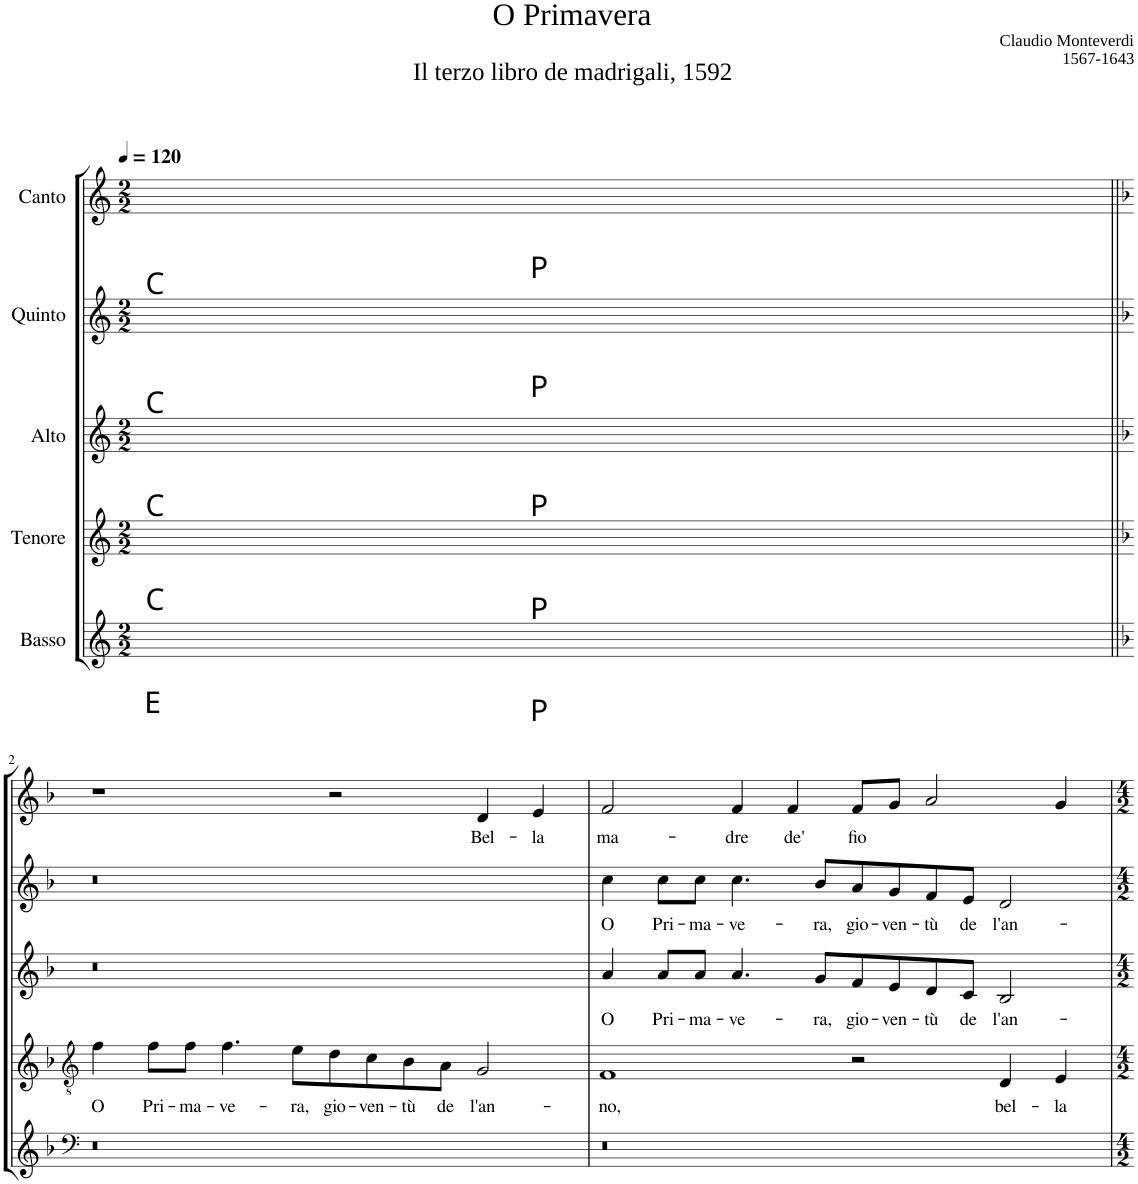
**kern	**kern	**text	**kern	**text	**kern	**text	**kern	**text
*part5	*part4	*part4	*part3	*part3	*part2	*part2	*part1	*part1
*staff5	*staff4	*staff4	*staff3	*staff3	*staff2	*staff2	*staff1	*staff1
*I"Basso	*I"Tenore	*	*I"Alto	*	*I"Quinto	*	*I"Canto	*
*clefG2	*clefG2	*	*clefG2	*	*clefG2	*	*clefG2	*
*k[]	*k[]	*	*k[]	*	*k[]	*	*k[]	*
*M2/2	*M2/2	*	*M2/2	*	*M2/2	*	*M2/2	*
*MM120	*MM120	*	*MM120	*	*MM120	*	*MM120	*
=1	=1	=1	=1	=1	=1	=1	=1	=1
!	!	!	!	!	!	!	!LO:TX:b:t=C	!
!	!	!	!	!	!LO:TX:b:t=C	!	!	!
!	!	!	!LO:TX:b:t=C	!	!	!	!	!
!	!LO:TX:b:t=C	!	!	!	!	!	!	!
!LO:TX:b:t=E	!	!	!	!	!	!	!	!
8ryy	8ryy	.	8ryy	.	8ryy	.	8ryy	.
8ryy	8ryy	.	8ryy	.	8ryy	.	8ryy	.
!	!	!	!	!	!	!	!LO:TX:b:t=P	!
!	!	!	!	!	!LO:TX:b:t=P	!	!	!
!	!	!	!LO:TX:b:t=P	!	!	!	!	!
!	!LO:TX:b:t=P	!	!	!	!	!	!	!
!LO:TX:b:t=P	!	!	!	!	!	!	!	!
4ryy	4ryy	.	4ryy	.	4ryy	.	4ryy	.
4ryy	4ryy	.	4ryy	.	4ryy	.	4ryy	.
!!LO:LB:g=z
=2||	=2||	=2||	=2||	=2||	=2||	=2||	=2||	=2||
*clefF4	*clefGv2	*	*	*	*	*	*	*
*k[b-]	*k[b-]	*	*k[b-]	*	*k[b-]	*	*k[b-]	*
*F:	*F:	*	*F:	*	*F:	*	*F:	*
!	!	!LO:LY:b	!	!	!	!	!	!
1r	4f\	O	1r	.	1r	.	1r	.
!	!	!LO:LY:b	!	!	!	!	!	!
.	8f\L	Pri-	.	.	.	.	.	.
!	!	!LO:LY:b	!	!	!	!	!	!
.	8f\J	-ma-	.	.	.	.	.	.
!	!	!LO:LY:b	!	!	!	!	!	!
.	4.f\	-ve-	.	.	.	.	.	.
!	!	!LO:LY:b	!	!	!	!	!	!
.	8e\L	-ra,	.	.	.	.	.	.
!	!	!LO:LY:b	!	!	!	!	!	!
1ryy	8d\	gio-	1ryy	.	1ryy	.	2r	.
!	!	!LO:LY:b	!	!	!	!	!	!
.	8c\	-ven-	.	.	.	.	.	.
!	!	!LO:LY:b	!	!	!	!	!	!
.	8B-\	-tù	.	.	.	.	.	.
!	!	!LO:LY:b	!	!	!	!	!	!
.	8A\J	de	.	.	.	.	.	.
!	!	!LO:LY:b	!	!	!	!	!	!LO:LY:b
.	2G/	l'an-	.	.	.	.	4d/	Bel-
!	!	!	!	!	!	!	!	!LO:LY:b
.	.	.	.	.	.	.	4e/	-la
=3	=3	=3	=3	=3	=3	=3	=3	=3
!	!	!LO:LY:b	!	!LO:LY:b	!	!LO:LY:b	!	!LO:LY:b
1r	1F	-no,	4a/	O	4cc\	O	2f/	ma-
!	!	!	!	!LO:LY:b	!	!LO:LY:b	!	!
.	.	.	8a/L	Pri-	8cc\L	Pri-	.	.
!	!	!	!	!LO:LY:b	!	!LO:LY:b	!	!
.	.	.	8a/J	-ma-	8cc\J	-ma-	.	.
!	!	!	!	!LO:LY:b	!	!LO:LY:b	!	!LO:LY:b
.	.	.	4.a/	-ve-	4.cc\	-ve-	4f/	-dre
!	!	!	!	!	!	!	!	!LO:LY:b
.	.	.	.	.	.	.	4f/	de'
!	!	!	!	!LO:LY:b	!	!LO:LY:b	!	!
.	.	.	8g/L	-ra,	8b-/L	-ra,	.	.
!	!	!	!	!LO:LY:b	!	!LO:LY:b	!	!LO:LY:b
1ryy	2r	.	8f/	gio-	8a/	gio-	8f/L	fio
!	!	!	!	!LO:LY:b	!	!LO:LY:b	!	!
.	.	.	8e/	-ven-	8g/	-ven-	8g/J	.
!	!	!	!	!LO:LY:b	!	!LO:LY:b	!	!
.	.	.	8d/	-tù	8f/	-tù	2a/	.
!	!	!	!	!LO:LY:b	!	!LO:LY:b	!	!
.	.	.	8c/J	de	8e/J	de	.	.
!	!	!LO:LY:b	!	!LO:LY:b	!	!LO:LY:b	!	!
.	4D/	bel-	2B-/	l'an-	2d/	l'an-	.	.
!	!	!LO:LY:b	!	!	!	!	!	!
.	4E/	-la	.	.	.	.	4g/	.
=	=	=	=	=	=	=	=	=
*-	*-	*-	*-	*-	*-	*-	*-	*-
